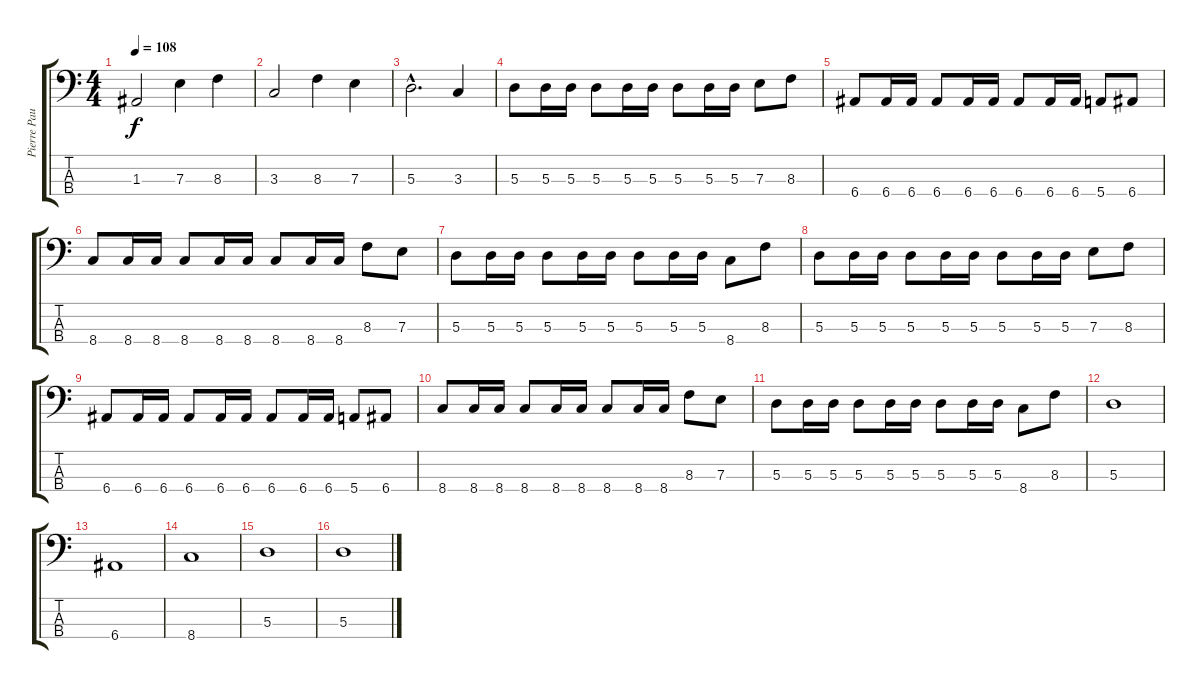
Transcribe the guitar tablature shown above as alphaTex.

\track ("Pierre Paul" "Pierre Pau") {instrument electricbasspick}
\staff {score tabs}
\tuning (G2 D2 A1 E1) {hide}
\ts (4 4)
\tempo 108
\clef f4
\ks c
1.3.2{dy f} 7.3.4 8.3.4 |
3.3.2 8.3.4 7.3.4 |
5.3{hac}.2{d} 3.3.4 |
5.3.8 5.3.16 5.3.16 5.3.8 5.3.16 5.3.16 5.3.8 5.3.16 5.3.16 7.3.8 8.3.8 |
6.4.8 6.4.16 6.4.16 6.4.8 6.4.16 6.4.16 6.4.8 6.4.16 6.4.16 5.4.8 6.4.8 |
8.4.8 8.4.16 8.4.16 8.4.8 8.4.16 8.4.16 8.4.8 8.4.16 8.4.16 8.3.8 7.3.8 |
5.3.8 5.3.16 5.3.16 5.3.8 5.3.16 5.3.16 5.3.8 5.3.16 5.3.16 8.4.8 8.3.8 |
5.3.8 5.3.16 5.3.16 5.3.8 5.3.16 5.3.16 5.3.8 5.3.16 5.3.16 7.3.8 8.3.8 |
6.4.8 6.4.16 6.4.16 6.4.8 6.4.16 6.4.16 6.4.8 6.4.16 6.4.16 5.4.8 6.4.8 |
8.4.8 8.4.16 8.4.16 8.4.8 8.4.16 8.4.16 8.4.8 8.4.16 8.4.16 8.3.8 7.3.8 |
5.3.8 5.3.16 5.3.16 5.3.8 5.3.16 5.3.16 5.3.8 5.3.16 5.3.16 8.4.8 8.3.8 |
5.3.1 |
6.4.1 |
8.4.1 |
5.3.1 |
5.3.1
